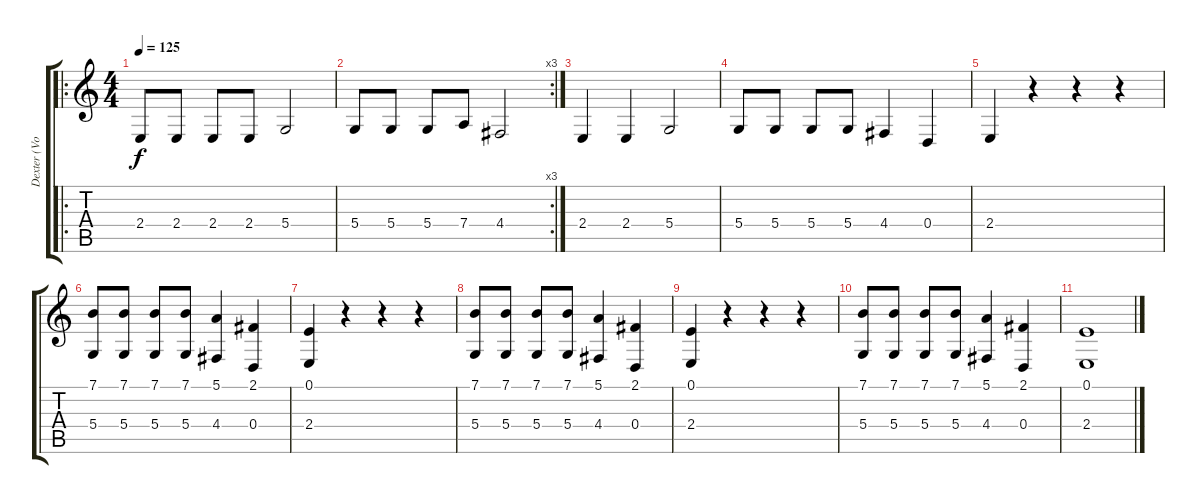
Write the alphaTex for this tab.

\track ("Dexter (Voix)" "Dexter (Vo") {instrument lead6voice}
\staff {score tabs}
\tuning (E4 B3 G3 D3 A2 E2) {hide}
\ro
\ts (4 4)
\tempo 125
\clef g2
\ks c
2.4.8{dy f} 2.4.8 2.4.8 2.4.8 5.4.2 |
\rc 3
5.4.8 5.4.8 5.4.8 7.4.8 4.4.2 |
2.4.4 2.4.4 5.4.2 |
5.4.8 5.4.8 5.4.8 5.4.8 4.4.4 0.4.4 |
2.4.4 r.4 r.4 r.4 |
(7.1 5.4).8 (7.1 5.4).8 (7.1 5.4).8 (7.1 5.4).8 (5.1 4.4).4 (2.1 0.4).4 |
(0.1 2.4).4 r.4 r.4 r.4 |
(7.1 5.4).8 (7.1 5.4).8 (7.1 5.4).8 (7.1 5.4).8 (5.1 4.4).4 (2.1 0.4).4 |
(0.1 2.4).4 r.4 r.4 r.4 |
(7.1 5.4).8 (7.1 5.4).8 (7.1 5.4).8 (7.1 5.4).8 (5.1 4.4).4 (2.1 0.4).4 |
(0.1 2.4).1
